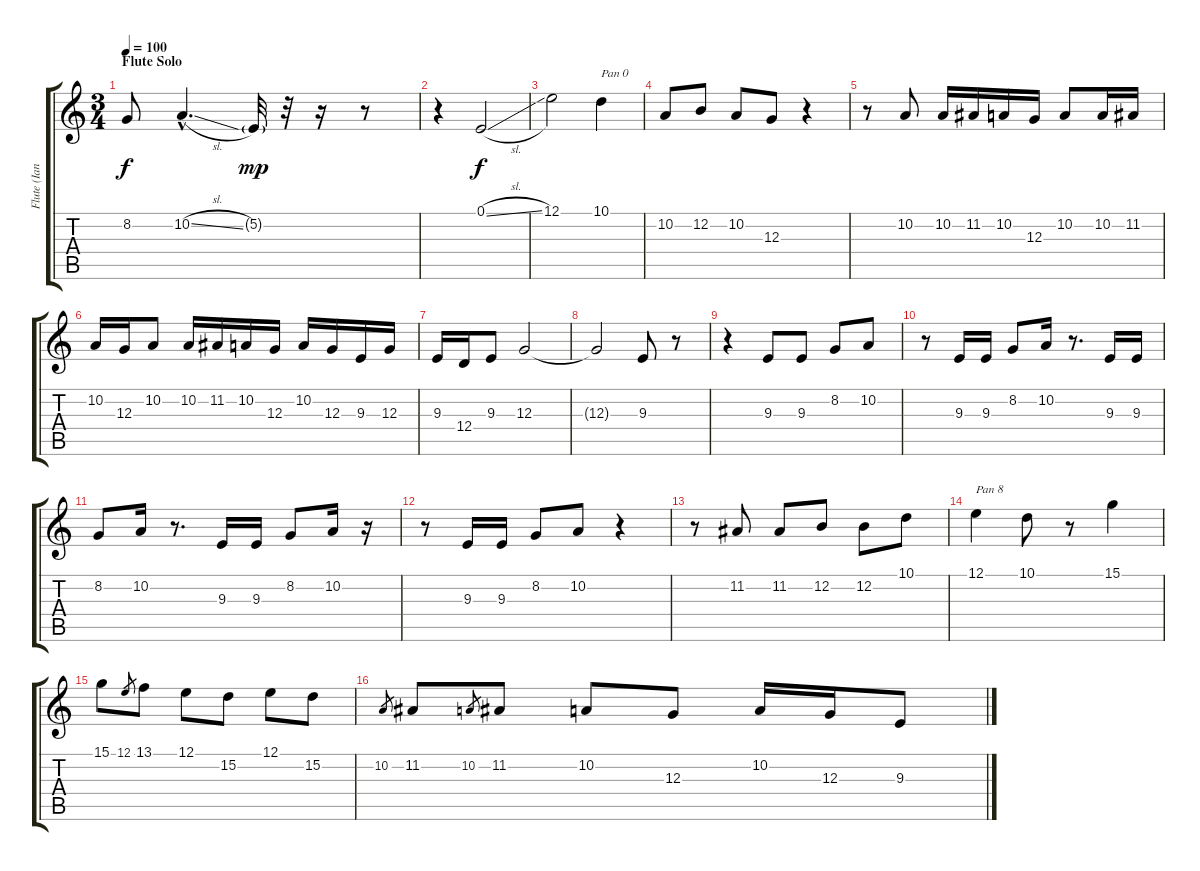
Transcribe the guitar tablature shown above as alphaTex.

\track ("Flute (Ian Anderson)" "Flute (Ian") {instrument flute}
\staff {score tabs}
\tuning (E4 B3 G3 D3 A2 E2) {hide}
\ts (3 4)
\section ("" "Flute Solo")
\tempo 100
\clef g2
\ks c
8.2.8{dy f} 10.2{sl hac}.4{d} 5.2{g}.32{dy mp} r.32 r.16 r.8 |
r.4 0.1{sl}.2{dy f} |
12.1.2 10.1.4{txt "Pan 0" balance 8} |
10.2.8 12.2.8 10.2.8 12.3.8 r.4 |
r.8 10.2.8 10.2.16 11.2.16 10.2.16 12.3.16 10.2.8 10.2.16 11.2.16 |
10.2.16 12.3.16 10.2.8 10.2.16 11.2.16 10.2.16 12.3.16 10.2.16 12.3.16 9.3.16 12.3.16 |
9.3.16 12.4.16 9.3.8 12.3.2 |
12.3{t}.2 9.3.8 r.8 |
r.4 9.3.8 9.3.8 8.2.8 10.2.8 |
r.8 9.3.16 9.3.16 8.2.8 10.2.16 r.8{d} 9.3.16 9.3.16 |
8.2.8 10.2.16 r.8{d} 9.3.16 9.3.16 8.2.8 10.2.16 r.16 |
r.8 9.3.16 9.3.16 8.2.8 10.2.8 r.4 |
r.8 11.2.8 11.2.8 12.2.8 12.2.8 10.1.8 |
12.1.4{txt "Pan 8" balance 16} 10.1.8 r.8 15.1.4 |
15.1.8 12.1.8{gr} 13.1.8 12.1.8 15.2.8 12.1.8 15.2.8 |
10.2.8{gr} 11.2.8 10.2.8{gr} 11.2.8 10.2.8 12.3.8 10.2.16 12.3.16 9.3.8
